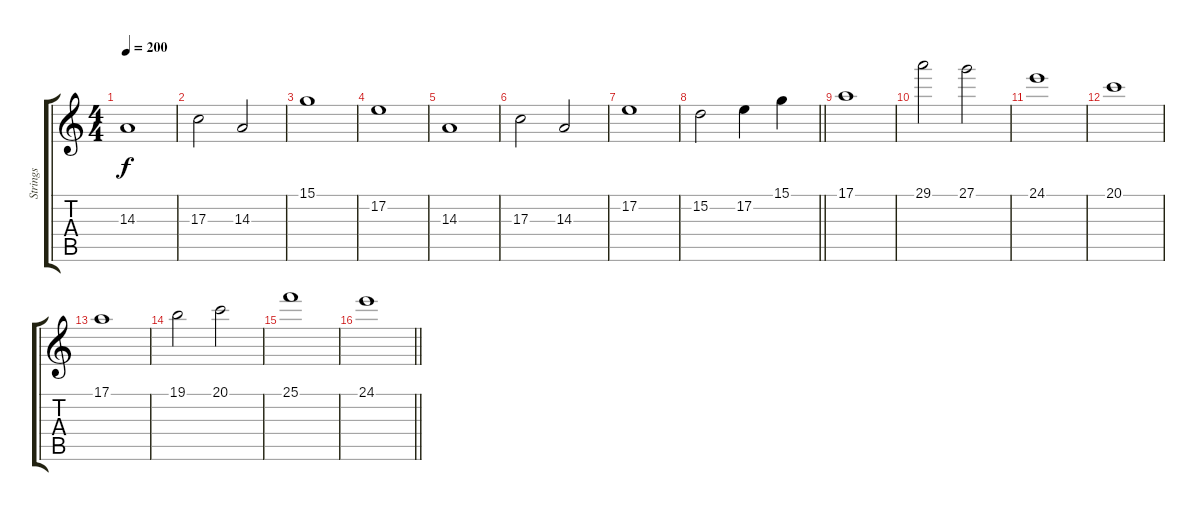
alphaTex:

\track ("Strings" "Strings") {instrument stringensemble1}
\staff {score tabs}
\tuning (E4 B3 G3 D3 A2 E2) {hide}
\ts (4 4)
\section ("" "")
\tempo 200
\clef g2
\ks c
14.3.1{dy f} |
17.3.2 14.3.2 |
15.1.1 |
17.2.1 |
14.3.1 |
17.3.2 14.3.2 |
17.2.1 |
\barLineRight lightlight
15.2.2 17.2.4 15.1.4 |
\section ("" "")
17.1.1 |
29.1.2 27.1.2 |
24.1.1 |
20.1.1 |
17.1.1 |
19.1.2 20.1.2 |
25.1.1 |
\barLineRight lightlight
24.1.1
